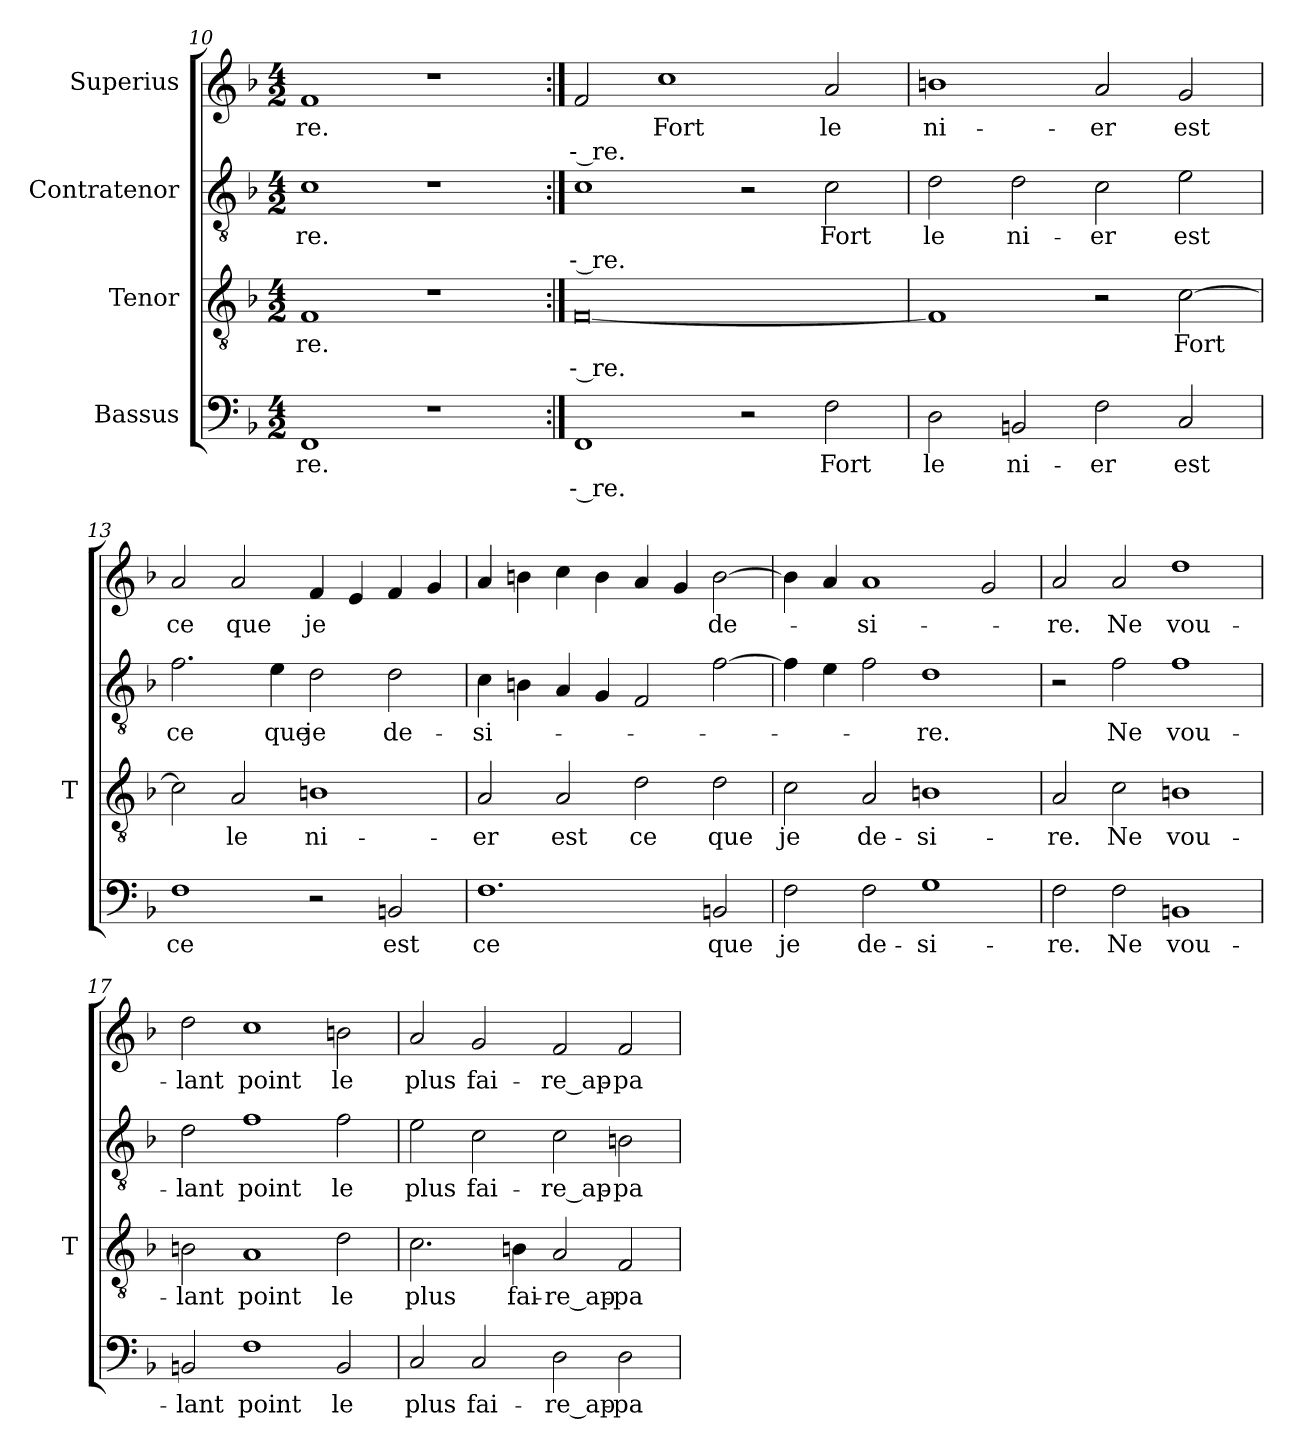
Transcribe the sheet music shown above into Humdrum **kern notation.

**kern	**text	**text	**kern	**text	**text	**kern	**text	**text	**kern	**text	**text
*part4	*part4	*part4	*part3	*part3	*part3	*part2	*part2	*part2	*part1	*part1	*part1
*staff4	*staff4	*staff4	*staff3	*staff3	*staff3	*staff2	*staff2	*staff2	*staff1	*staff1	*staff1
*I"Bassus	*	*	*I"Tenor	*	*	*I"Contratenor	*	*	*I"Superius	*	*
*	*	*	*I'T	*	*	*	*	*	*	*	*
*clefF4	*	*	*clefGv2	*	*	*clefGv2	*	*	*clefG2	*	*
*k[b-]	*	*	*k[b-]	*	*	*k[b-]	*	*	*k[b-]	*	*
*M4/2	*	*	*M4/2	*	*	*M4/2	*	*	*M4/2	*	*
=10	=10	=10	=10	=10	=10	=10	=10	=10	=10	=10	=10
1FF	-re.	.	1F	-re.	.	1c	-re.	.	1f	-re.	.
1r	.	.	1r	.	.	1r	.	.	1r	.	.
=11:|!	=11:|!	=11:|!	=11:|!	=11:|!	=11:|!	=11:|!	=11:|!	=11:|!	=11:|!	=11:|!	=11:|!
1FF	.	-- re.	[0F	.	-- re.	1c	.	-- re.	2f	.	-- re.
.	.	.	.	.	.	.	.	.	1cc	-Fort	.
2r	.	.	.	.	.	2r	.	.	.	.	.
2F	-Fort	.	.	.	.	2c	-Fort	.	2a	-le	.
=12	=12	=12	=12	=12	=12	=12	=12	=12	=12	=12	=12
2D	-le	.	1F]	.	.	2d	-le	.	1b	ni-	.
2BB	ni-	.	.	.	.	2d	ni-	.	.	.	.
2F	-er	.	2r	.	.	2c	-er	.	2a	-er	.
2C	-est	.	[2c	-Fort	.	2e	-est	.	2g	-est	.
=13	=13	=13	=13	=13	=13	=13	=13	=13	=13	=13	=13
1F	-ce	.	2c]	.	.	2.f	-ce	.	2a	-ce	.
.	.	.	2A	-le	.	.	.	.	2a	-que	.
.	.	.	.	.	.	4e	-que	.	.	.	.
2r	.	.	1B	ni-	.	2d	-je	.	4f	-je	.
.	.	.	.	.	.	.	.	.	4e	.	.
2BB	-est	.	.	.	.	2d	de-	.	4f	.	.
.	.	.	.	.	.	.	.	.	4g	.	.
=14	=14	=14	=14	=14	=14	=14	=14	=14	=14	=14	=14
1.F	-ce	.	2A	-er	.	4c	si-	.	4a	.	.
.	.	.	.	.	.	4B	.	.	4b	.	.
.	.	.	2A	-est	.	4A	.	.	4cc	.	.
.	.	.	.	.	.	4G	.	.	4b	.	.
.	.	.	2d	-ce	.	2F	.	.	4a	.	.
.	.	.	.	.	.	.	.	.	4g	.	.
2BB	-que	.	2d	-que	.	[2f	.	.	[2b	de-	.
=15	=15	=15	=15	=15	=15	=15	=15	=15	=15	=15	=15
2F	-je	.	2c	-je	.	4f]	.	.	4b]	.	.
.	.	.	.	.	.	4e	.	.	4a	.	.
2F	de-	.	2A	de-	.	2f	.	.	1a	si-	.
1G	si-	.	1B	si-	.	1d	-re.	.	.	.	.
.	.	.	.	.	.	.	.	.	2g	.	.
=16	=16	=16	=16	=16	=16	=16	=16	=16	=16	=16	=16
2F	-re.	.	2A	-re.	.	2r	.	.	2a	-re.	.
2F	-Ne	.	2c	-Ne	.	2f	-Ne	.	2a	-Ne	.
1BB	vou-	.	1B	vou-	.	1f	vou-	.	1dd	vou-	.
=17	=17	=17	=17	=17	=17	=17	=17	=17	=17	=17	=17
2BB	-lant	.	2B	-lant	.	2d	-lant	.	2dd	-lant	.
1F	-point	.	1A	-point	.	1f	-point	.	1cc	-point	.
2BB	-le	.	2d	-le	.	2f	-le	.	2b	-le	.
=18	=18	=18	=18	=18	=18	=18	=18	=18	=18	=18	=18
2C	-plus	.	2.c	-plus	.	2e	-plus	.	2a	-plus	.
2C	fai-	.	.	.	.	2c	fai-	.	2g	fai-	.
.	.	.	4B	fai-	.	.	.	.	.	.	.
2D	re_ap-	.	2A	re_ap-	.	2c	re_ap-	.	2f	re_ap-	.
2D	pa-	.	2F	pa-	.	2B	pa-	.	2f	pa-	.
=	=	=	=	=	=	=	=	=	=	=	=
*-	*-	*-	*-	*-	*-	*-	*-	*-	*-	*-	*-
